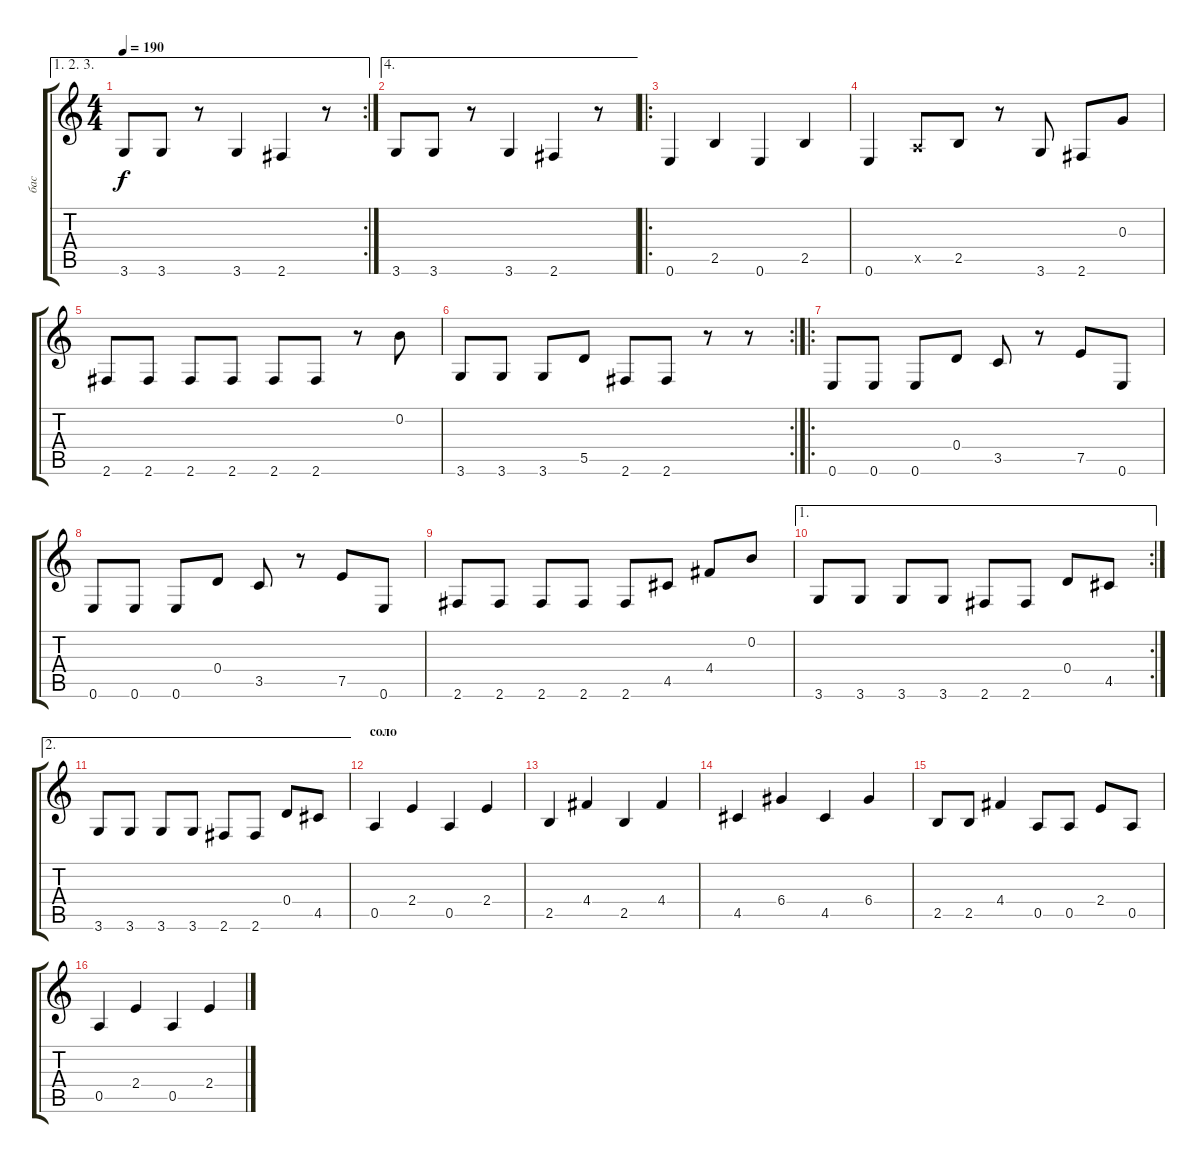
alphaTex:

\track ("бас" "бас") {instrument fretlessbass}
\staff {score tabs}
\tuning (E4 B3 G3 D3 A2 E2) {hide}
\ae (1 2 3)
\rc 2
\ts (4 4)
\tempo 190
\clef g2
\ks c
3.6.8{dy f} 3.6.8 r.8 3.6.4 2.6.4 r.8 |
\ae 4
3.6.8 3.6.8 r.8 3.6.4 2.6.4 r.8 |
\ro
0.6.4 2.5.4 0.6.4 2.5.4 |
0.6.4 0.5{x}.8 2.5.8 r.8 3.6.8 2.6.8 0.3.8 |
2.6.8 2.6.8 2.6.8 2.6.8 2.6.8 2.6.8 r.8 0.2.8 |
\rc 2
3.6.8 3.6.8 3.6.8 5.5.8 2.6.8 2.6.8 r.8 r.8 |
\ro
0.6.8 0.6.8 0.6.8 0.4.8 3.5.8 r.8 7.5.8 0.6.8 |
0.6.8 0.6.8 0.6.8 0.4.8 3.5.8 r.8 7.5.8 0.6.8 |
2.6.8 2.6.8 2.6.8 2.6.8 2.6.8 4.5.8 4.4.8 0.2.8 |
\ae 1
\rc 2
3.6.8 3.6.8 3.6.8 3.6.8 2.6.8 2.6.8 0.4.8 4.5.8 |
\ae 2
3.6.8 3.6.8 3.6.8 3.6.8 2.6.8 2.6.8 0.4.8 4.5.8 |
\section ("" "соло")
0.5.4 2.4.4 0.5.4 2.4.4 |
2.5.4 4.4.4 2.5.4 4.4.4 |
4.5.4 6.4.4 4.5.4 6.4.4 |
2.5.8 2.5.8 4.4.4 0.5.8 0.5.8 2.4.8 0.5.8 |
0.5.4 2.4.4 0.5.4 2.4.4
